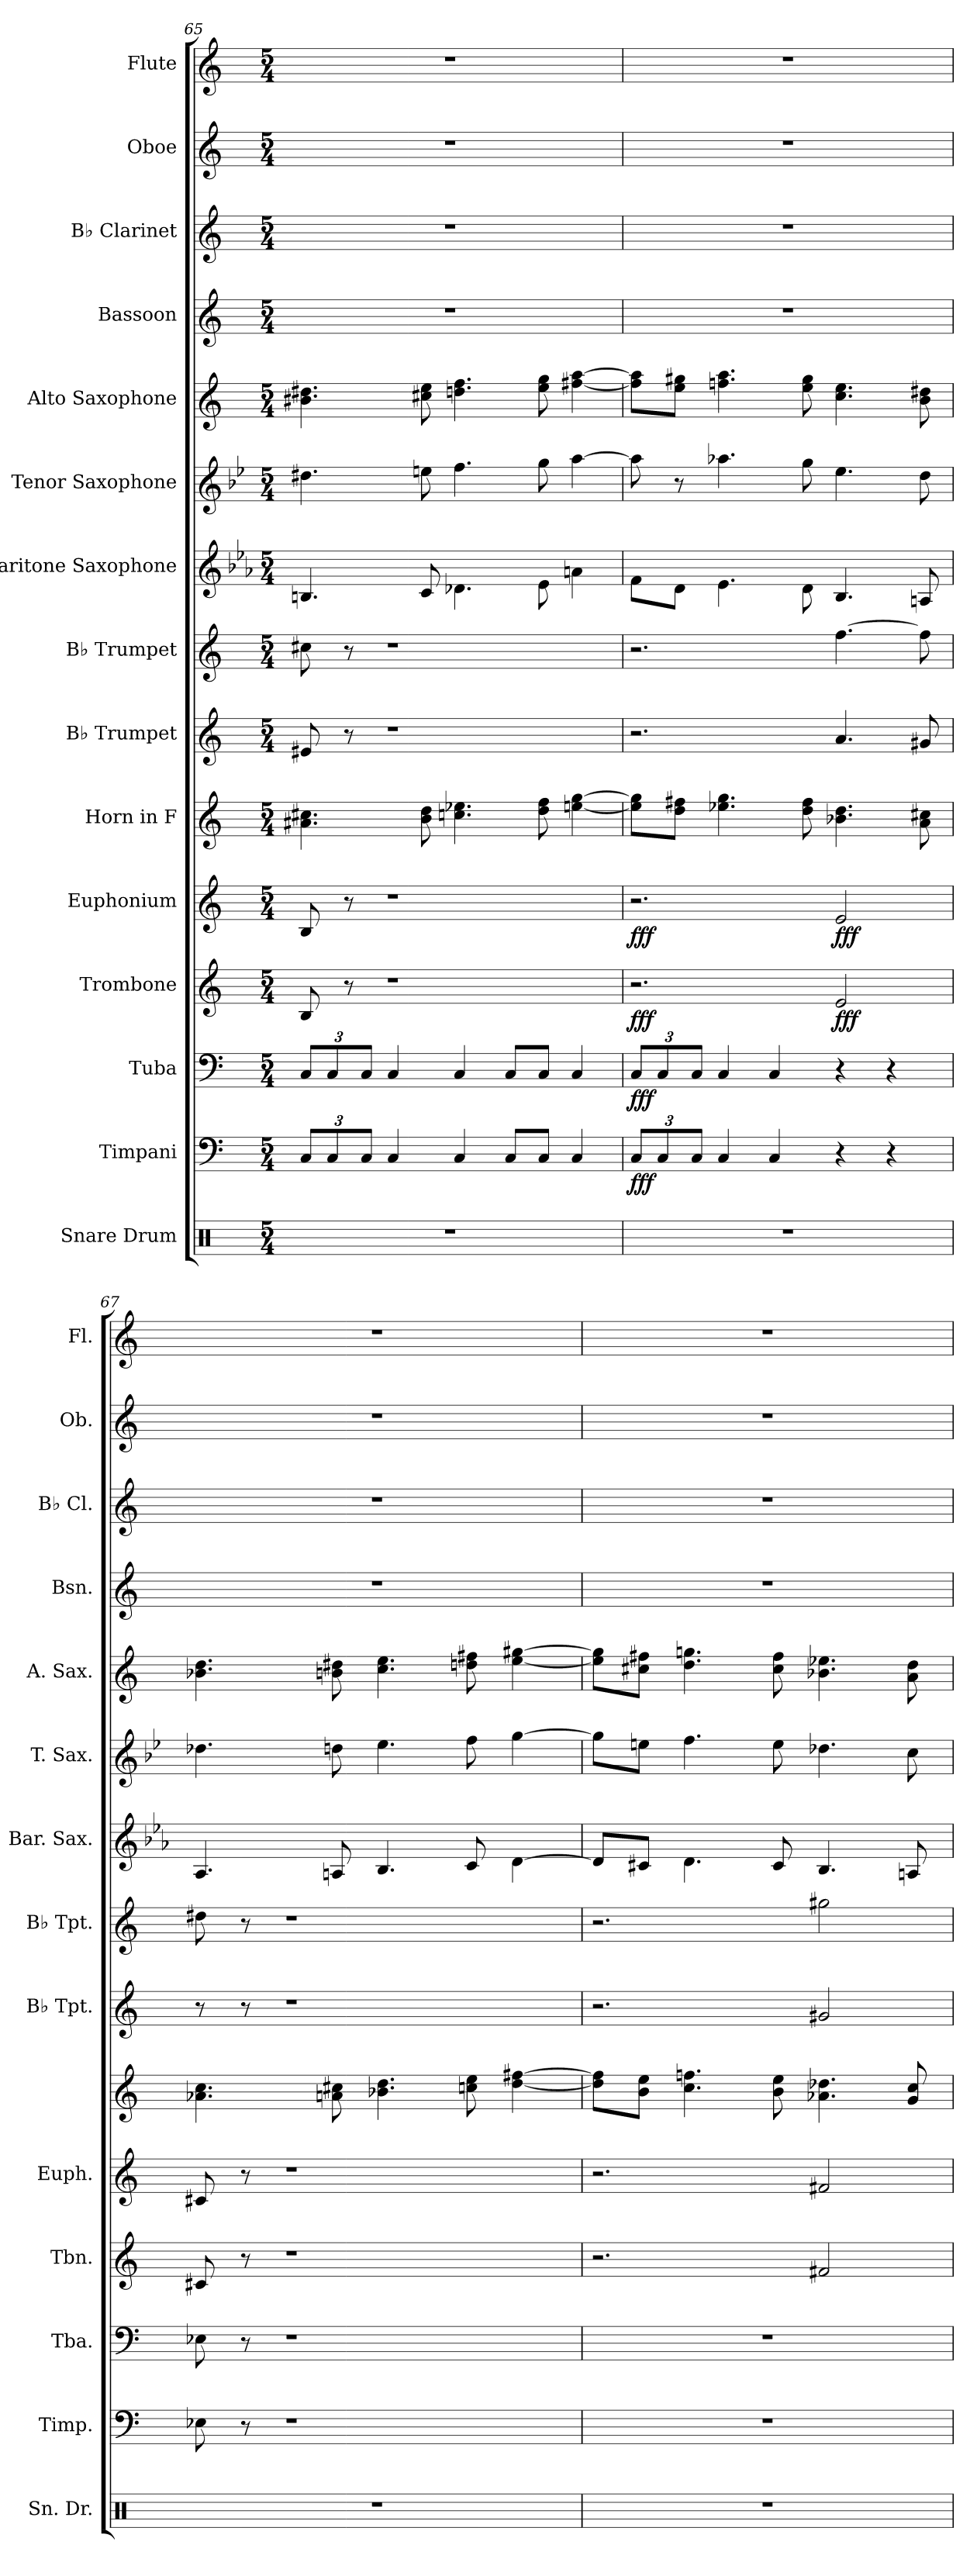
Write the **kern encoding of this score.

**kern	**kern	**dynam	**kern	**dynam	**kern	**dynam	**kern	**dynam	**kern	**kern	**kern	**kern	**kern	**kern	**kern	**kern	**kern	**kern
*part15	*part14	*part14	*part13	*part13	*part12	*part12	*part11	*part11	*part10	*part9	*part8	*part7	*part6	*part5	*part4	*part3	*part2	*part1
*staff15	*staff14	*staff14	*staff13	*staff13	*staff12	*staff12	*staff11	*staff11	*staff10	*staff9	*staff8	*staff7	*staff6	*staff5	*staff4	*staff3	*staff2	*staff1
*I"Snare Drum	*I"Timpani	*	*I"Tuba	*	*I"Trombone	*	*I"Euphonium	*	*I"Horn in F	*I"B♭ Trumpet	*I"B♭ Trumpet	*I"Baritone Saxophone	*I"Tenor Saxophone	*I"Alto Saxophone	*I"Bassoon	*I"B♭ Clarinet	*I"Oboe	*I"Flute
*I'Sn. Dr.	*I'Timp.	*	*I'Tba.	*	*I'Tbn.	*	*I'Euph.	*	*	*I'B♭ Tpt.	*I'B♭ Tpt.	*I'Bar. Sax.	*I'T. Sax.	*I'A. Sax.	*I'Bsn.	*I'B♭ Cl.	*I'Ob.	*I'Fl.
*clefX	*clefF4	*	*clefF4	*	*clefG2	*	*clefG2	*	*clefG2	*clefG2	*clefG2	*clefG2	*clefG2	*clefG2	*clefG2	*clefG2	*clefG2	*clefG2
*	*	*	*	*	*	*	*	*	*ITrd4c7	*ITrd1c2	*ITrd1c2	*ITrd12c21	*ITrd8c14	*ITrd5c9	*	*ITrd1c2	*	*
*k[]	*k[]	*	*k[]	*	*k[]	*	*k[]	*	*k[b-]	*k[b-e-]	*k[b-e-]	*k[b-e-a-]	*k[b-e-]	*k[b-e-a-]	*k[]	*k[b-e-]	*k[]	*k[]
*M5/4	*M5/4	*	*M5/4	*	*M5/4	*	*M5/4	*	*M5/4	*M5/4	*M5/4	*M5/4	*M5/4	*M5/4	*M5/4	*M5/4	*M5/4	*M5/4
*	*Xbrackettup	*	*Xbrackettup	*	*	*	*	*	*	*	*	*	*	*	*	*	*	*
=65	=65	=65	=65	=65	=65	=65	=65	=65	=65	=65	=65	=65	=65	=65	=65	=65	=65	=65
4%5r	12C/L	.	12C/L	.	8B/	.	8B/	.	4.d#X\ 4.f#X\	8d#X/	8bn\	4.BBn/	4.d#X\	4.d#X\ 4.f#X\	4%5r	4%5r	4%5r	4%5r
.	12C/	.	12C/	.	.	.	.	.	.	.	.	.	.	.	.	.	.	.
.	.	.	.	.	8r	.	8r	.	.	8r	8r	.	.	.	.	.	.	.
.	12C/J	.	12C/J	.	.	.	.	.	.	.	.	.	.	.	.	.	.	.
.	4C/	.	4C/	.	1r	.	1r	.	.	1r	1r	.	.	.	.	.	.	.
.	.	.	.	.	.	.	.	.	8e\ 8g\	.	.	8C/	8en\	8en\ 8g\	.	.	.	.
.	4C/	.	4C/	.	.	.	.	.	4.fn\ 4.a-X\	.	.	4.D-X\	4.f\	4.fn\ 4.a-\	.	.	.	.
.	8C/L	.	8C/L	.	.	.	.	.	.	.	.	.	.	.	.	.	.	.
.	8C/J	.	8C/J	.	.	.	.	.	8g\ 8b-\	.	.	8E-\	8g\	8g\ 8b-\	.	.	.	.
.	4C/	.	4C/	.	.	.	.	.	[4an\ [4cc\	.	.	4An\	[4a\	[4an\ [4cc\	.	.	.	.
!!LO:PB:g=z
=66	=66	=66	=66	=66	=66	=66	=66	=66	=66	=66	=66	=66	=66	=66	=66	=66	=66	=66
!	!	!LO:DY:b	!	!LO:DY:b	!	!LO:DY:b	!	!LO:DY:b	!	!	!	!	!	!	!	!	!	!
4%5r	12C/L	fff	12C/L	fff	2.r	fff	2.r	fff	8a\] 8cc\]L	2.r	2.r	8F\L	8a\]	8a\] 8cc\]L	4%5r	4%5r	4%5r	4%5r
.	12C/	.	12C/	.	.	.	.	.	.	.	.	.	.	.	.	.	.	.
.	.	.	.	.	.	.	.	.	8g\ 8bn\J	.	.	8D\J	8r	8g\ 8bn\J	.	.	.	.
.	12C/J	.	12C/J	.	.	.	.	.	.	.	.	.	.	.	.	.	.	.
.	4C/	.	4C/	.	.	.	.	.	4.a-X\ 4.cc\	.	.	4.E-\	4.a-X\	4.a-X\ 4.cc\	.	.	.	.
.	4C/	.	4C/	.	.	.	.	.	.	.	.	.	.	.	.	.	.	.
.	.	.	.	.	.	.	.	.	8g\ 8b\	.	.	8D\	8g\	8g\ 8b\	.	.	.	.
!	!	!	!	!	!	!LO:DY:b	!	!LO:DY:b	!	!	!	!	!	!	!	!	!	!
.	4r	.	4r	.	2e/	fff	2e/	fff	4.e-X\ 4.g\	4.g/	[4.ee-\	4.BB-/	4.e-\	4.e-\ 4.g\	.	.	.	.
.	4r	.	4r	.	.	.	.	.	.	.	.	.	.	.	.	.	.	.
.	.	.	.	.	.	.	.	.	8d\ 8f#X\	8f#X/	8ee-\]	8AAn/	8d\	8d\ 8f#X\	.	.	.	.
=67	=67	=67	=67	=67	=67	=67	=67	=67	=67	=67	=67	=67	=67	=67	=67	=67	=67	=67
4%5r	8E-X\	.	8E-X\	.	8c#X/	.	8c#X/	.	4.d-X\ 4.f\	8r	8cc#X\	4.AA-/	4.d-X\	4.d-X\ 4.f\	4%5r	4%5r	4%5r	4%5r
.	8r	.	8r	.	8r	.	8r	.	.	8r	8r	.	.	.	.	.	.	.
.	1r	.	1r	.	1r	.	1r	.	.	1r	1r	.	.	.	.	.	.	.
.	.	.	.	.	.	.	.	.	8dn\ 8f#X\	.	.	8AAn/	8dn\	8dn\ 8f#X\	.	.	.	.
.	.	.	.	.	.	.	.	.	4.e-X\ 4.g\	.	.	4.BB-/	4.e-\	4.e-\ 4.g\	.	.	.	.
.	.	.	.	.	.	.	.	.	8fn\ 8a\	.	.	8C/	8f\	8fn\ 8an\	.	.	.	.
.	.	.	.	.	.	.	.	.	[4g\ [4bn\	.	.	[4D\	[4g\	[4g\ [4bn\	.	.	.	.
=68	=68	=68	=68	=68	=68	=68	=68	=68	=68	=68	=68	=68	=68	=68	=68	=68	=68	=68
4%5r	4%5r	.	4%5r	.	2.r	.	2.r	.	8g\] 8b\]L	2.r	2.r	8D/L]	8g\L]	8g\] 8b\]L	4%5r	4%5r	4%5r	4%5r
.	.	.	.	.	.	.	.	.	8e\ 8a\J	.	.	8C#X/J	8en\J	8en\ 8an\J	.	.	.	.
.	.	.	.	.	.	.	.	.	4.f\ 4.b-X\	.	.	4.D\	4.f\	4.f\ 4.b-X\	.	.	.	.
.	.	.	.	.	.	.	.	.	8e\ 8a\	.	.	8C#/	8e\	8e\ 8a\	.	.	.	.
.	.	.	.	.	2f#X/	.	2f#X/	.	4.d-X\ 4.g-X\	2f#X/	2ff#X\	4.BB-/	4.d-X\	4.d-X\ 4.g-X\	.	.	.	.
.	.	.	.	.	.	.	.	.	8c/ 8f/	.	.	8AAn/	8c\	8c\ 8f\	.	.	.	.
=	=	=	=	=	=	=	=	=	=	=	=	=	=	=	=	=	=	=
*-	*-	*-	*-	*-	*-	*-	*-	*-	*-	*-	*-	*-	*-	*-	*-	*-	*-	*-
